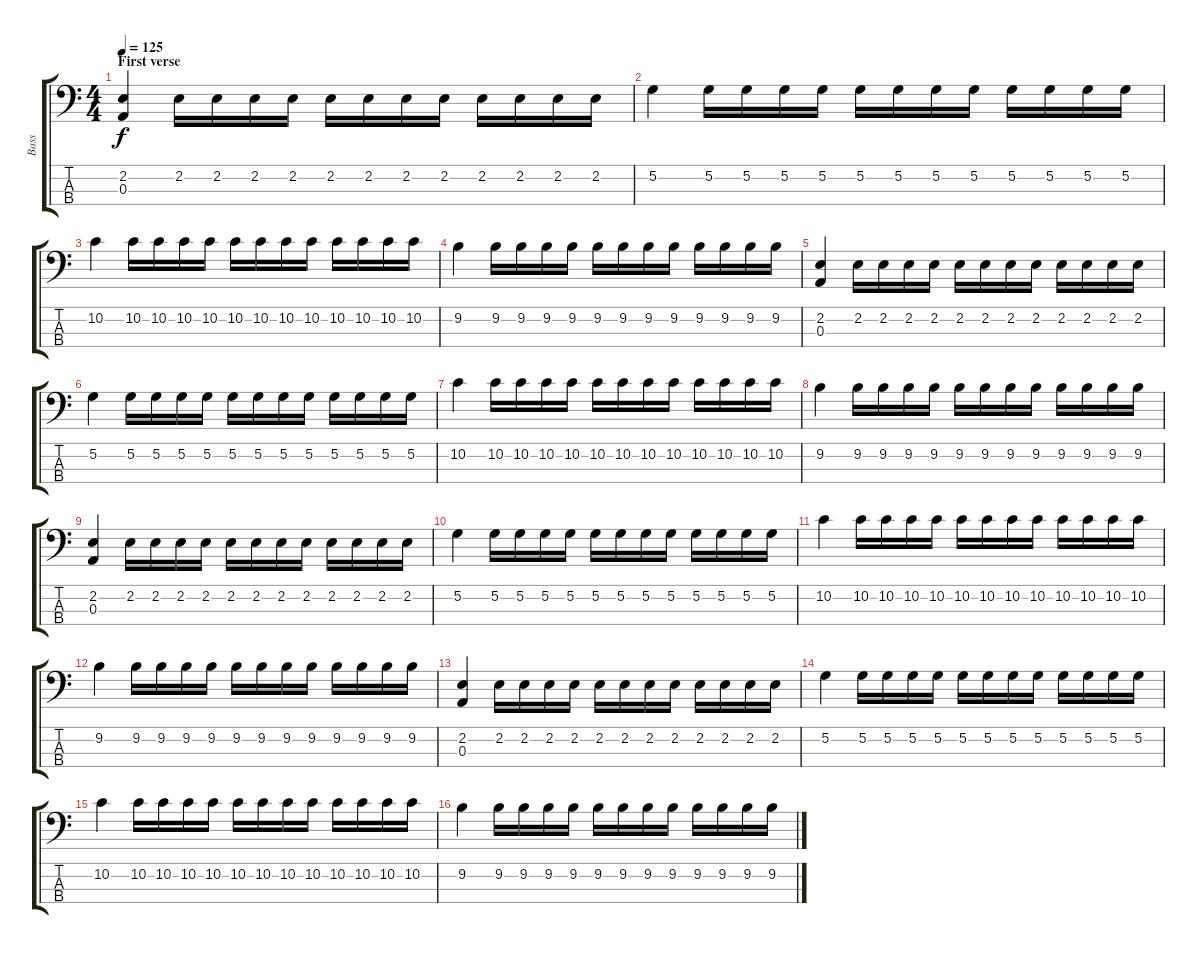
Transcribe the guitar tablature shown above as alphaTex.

\track ("Bass" "Bass") {instrument electricbassfinger}
\staff {score tabs}
\tuning (G2 D2 A1 E1) {hide}
\ts (4 4)
\section ("" "First verse")
\tempo 125
\clef f4
\ks c
(2.2 0.3).4{dy f} 2.2.16 2.2.16 2.2.16 2.2.16 2.2.16 2.2.16 2.2.16 2.2.16 2.2.16 2.2.16 2.2.16 2.2.16 |
5.2.4 5.2.16 5.2.16 5.2.16 5.2.16 5.2.16 5.2.16 5.2.16 5.2.16 5.2.16 5.2.16 5.2.16 5.2.16 |
10.2.4 10.2.16 10.2.16 10.2.16 10.2.16 10.2.16 10.2.16 10.2.16 10.2.16 10.2.16 10.2.16 10.2.16 10.2.16 |
9.2.4 9.2.16 9.2.16 9.2.16 9.2.16 9.2.16 9.2.16 9.2.16 9.2.16 9.2.16 9.2.16 9.2.16 9.2.16 |
(2.2 0.3).4 2.2.16 2.2.16 2.2.16 2.2.16 2.2.16 2.2.16 2.2.16 2.2.16 2.2.16 2.2.16 2.2.16 2.2.16 |
5.2.4 5.2.16 5.2.16 5.2.16 5.2.16 5.2.16 5.2.16 5.2.16 5.2.16 5.2.16 5.2.16 5.2.16 5.2.16 |
10.2.4 10.2.16 10.2.16 10.2.16 10.2.16 10.2.16 10.2.16 10.2.16 10.2.16 10.2.16 10.2.16 10.2.16 10.2.16 |
9.2.4 9.2.16 9.2.16 9.2.16 9.2.16 9.2.16 9.2.16 9.2.16 9.2.16 9.2.16 9.2.16 9.2.16 9.2.16 |
(2.2 0.3).4 2.2.16 2.2.16 2.2.16 2.2.16 2.2.16 2.2.16 2.2.16 2.2.16 2.2.16 2.2.16 2.2.16 2.2.16 |
5.2.4 5.2.16 5.2.16 5.2.16 5.2.16 5.2.16 5.2.16 5.2.16 5.2.16 5.2.16 5.2.16 5.2.16 5.2.16 |
10.2.4 10.2.16 10.2.16 10.2.16 10.2.16 10.2.16 10.2.16 10.2.16 10.2.16 10.2.16 10.2.16 10.2.16 10.2.16 |
9.2.4 9.2.16 9.2.16 9.2.16 9.2.16 9.2.16 9.2.16 9.2.16 9.2.16 9.2.16 9.2.16 9.2.16 9.2.16 |
(2.2 0.3).4 2.2.16 2.2.16 2.2.16 2.2.16 2.2.16 2.2.16 2.2.16 2.2.16 2.2.16 2.2.16 2.2.16 2.2.16 |
5.2.4 5.2.16 5.2.16 5.2.16 5.2.16 5.2.16 5.2.16 5.2.16 5.2.16 5.2.16 5.2.16 5.2.16 5.2.16 |
10.2.4 10.2.16 10.2.16 10.2.16 10.2.16 10.2.16 10.2.16 10.2.16 10.2.16 10.2.16 10.2.16 10.2.16 10.2.16 |
9.2.4 9.2.16 9.2.16 9.2.16 9.2.16 9.2.16 9.2.16 9.2.16 9.2.16 9.2.16 9.2.16 9.2.16 9.2.16
